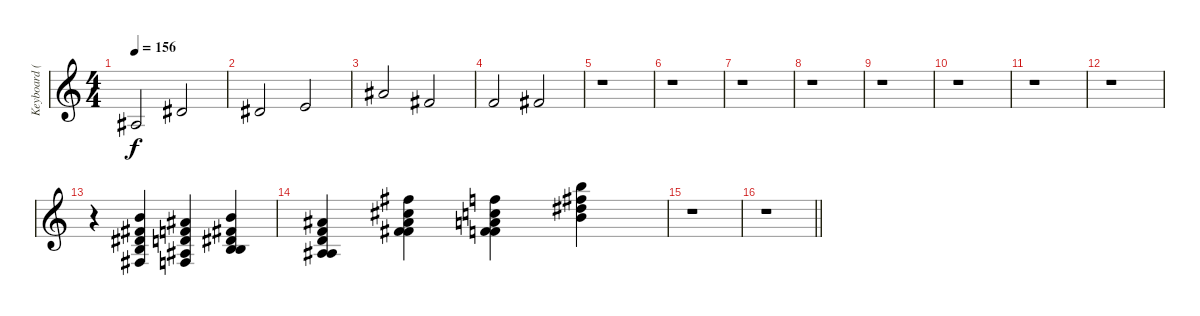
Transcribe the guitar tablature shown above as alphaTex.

\track ("Keyboard (Andy C)" "Keyboard (") {instrument harpsichord}
\staff {score}
\tuning (Eb4 Bb3 Gb3 Db3 Ab2 Eb2) {hide}
\ts (4 4)
\tempo 156
\clef g2
\ks c
14.5.2{dy f} 14.4.2 |
14.4.2 15.4.2 |
16.3.2 17.4.2 |
16.4.2 17.4.2 |
r.1 |
r.1 |
r.1 |
r.1 |
r.1 |
r.1 |
r.1 |
r.1 |
r.4{instrument orchestralharp} (8.1 8.2 9.3 10.4 10.5).4{bu 480} (7.1 7.2 8.3 9.4 9.5).4{bu 480} (8.1 8.2 9.3 10.4 15.5).4{bu 480} |
(7.1 7.2 8.3 9.4 14.5).4{bu 480} (15.1 15.2 16.3 17.4 22.5).4{bu 480} (14.1 14.2 15.3 16.4 21.5).4{bu 480} (20.1 20.2 21.3 22.4).4{bu 480} |
r.1 |
\barLineRight lightlight
r.1
